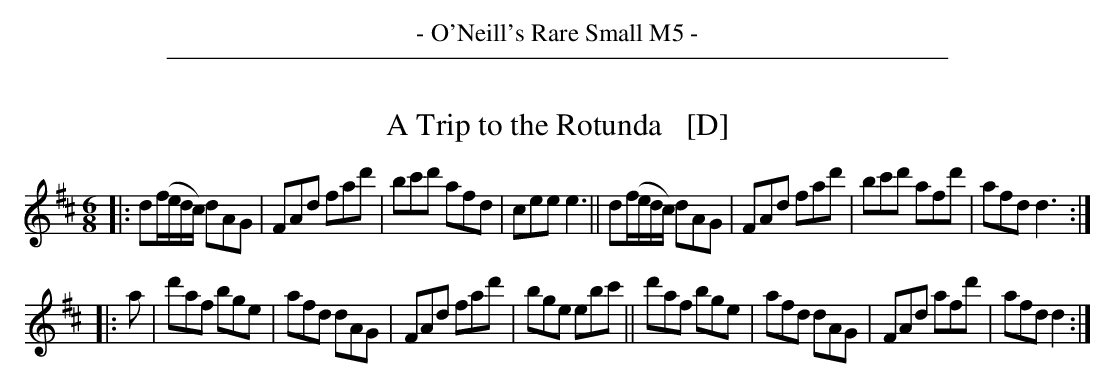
X:1
T: A Trip to the Rotunda   [D]
M: 6/8
L: 1/8
K: D
|:\
d(f/e/d/c/) dAG | FAd fad' | bc'd' afd | cee e3 ||\
d(f/e/d/c/) dAG | FAd fad' | bc'd' afd' | afd d3 ::
a |\
d'af bge | afd dAG | FAd fad' | bge ebc' ||\
d'af bge | afd dAG | FAd afd' | afd d2 :|
